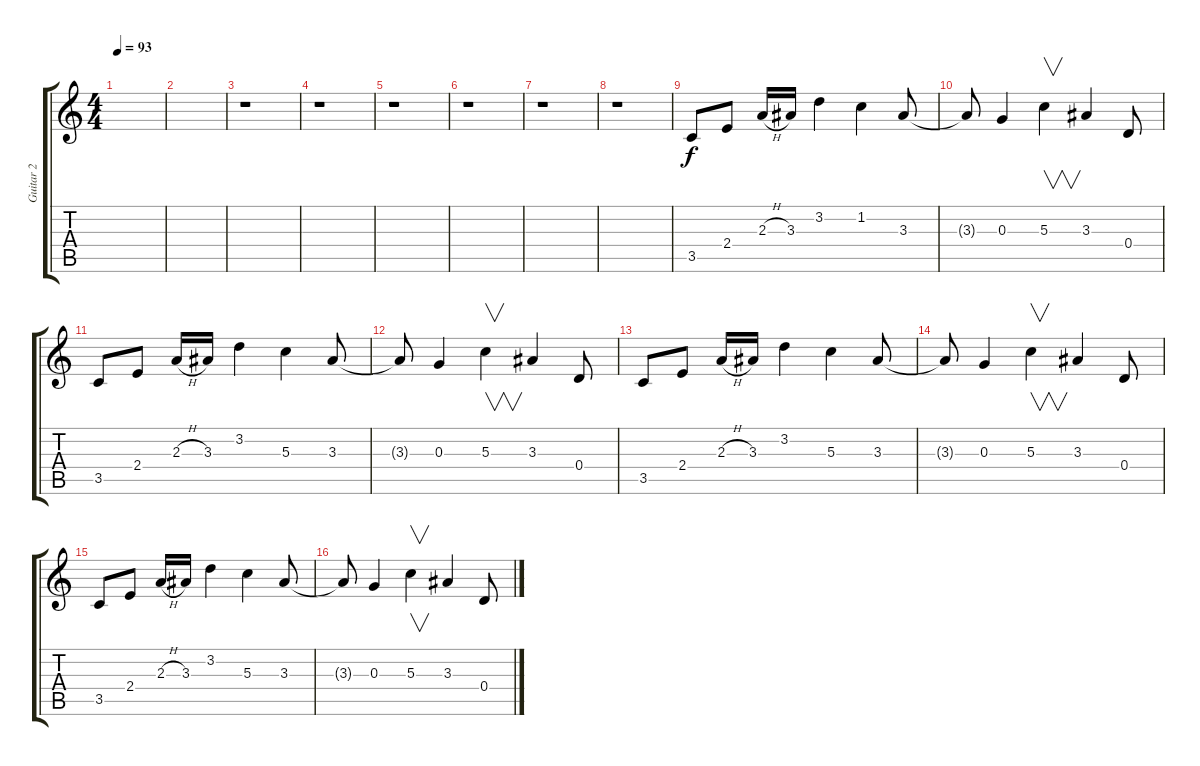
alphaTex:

\track ("Guitar 2" "Guitar 2") {instrument electricguitarjazz}
\staff {score tabs}
\tuning (E4 B3 G3 D3 A2 E2) {hide}
\ts (4 4)
\tempo 93
\clef g2
\ks c
|
|
r.1 |
r.1 |
r.1 |
r.1 |
r.1 |
r.1 |
3.5.8 2.4.8 2.3{h}.16 3.3.16 3.2.4 1.2.4 3.3.8 |
3.3{t}.8 0.3.4 5.3.4{v} 3.3.4 0.4.8 |
3.5.8 2.4.8 2.3{h}.16 3.3.16 3.2.4 5.3.4 3.3.8 |
3.3{t}.8 0.3.4 5.3.4{v} 3.3.4 0.4.8 |
3.5.8 2.4.8 2.3{h}.16 3.3.16 3.2.4 5.3.4 3.3.8 |
3.3{t}.8 0.3.4 5.3.4{v} 3.3.4 0.4.8 |
3.5.8 2.4.8 2.3{h}.16 3.3.16 3.2.4 5.3.4 3.3.8 |
3.3{t}.8 0.3.4 5.3.4{v} 3.3.4 0.4.8
